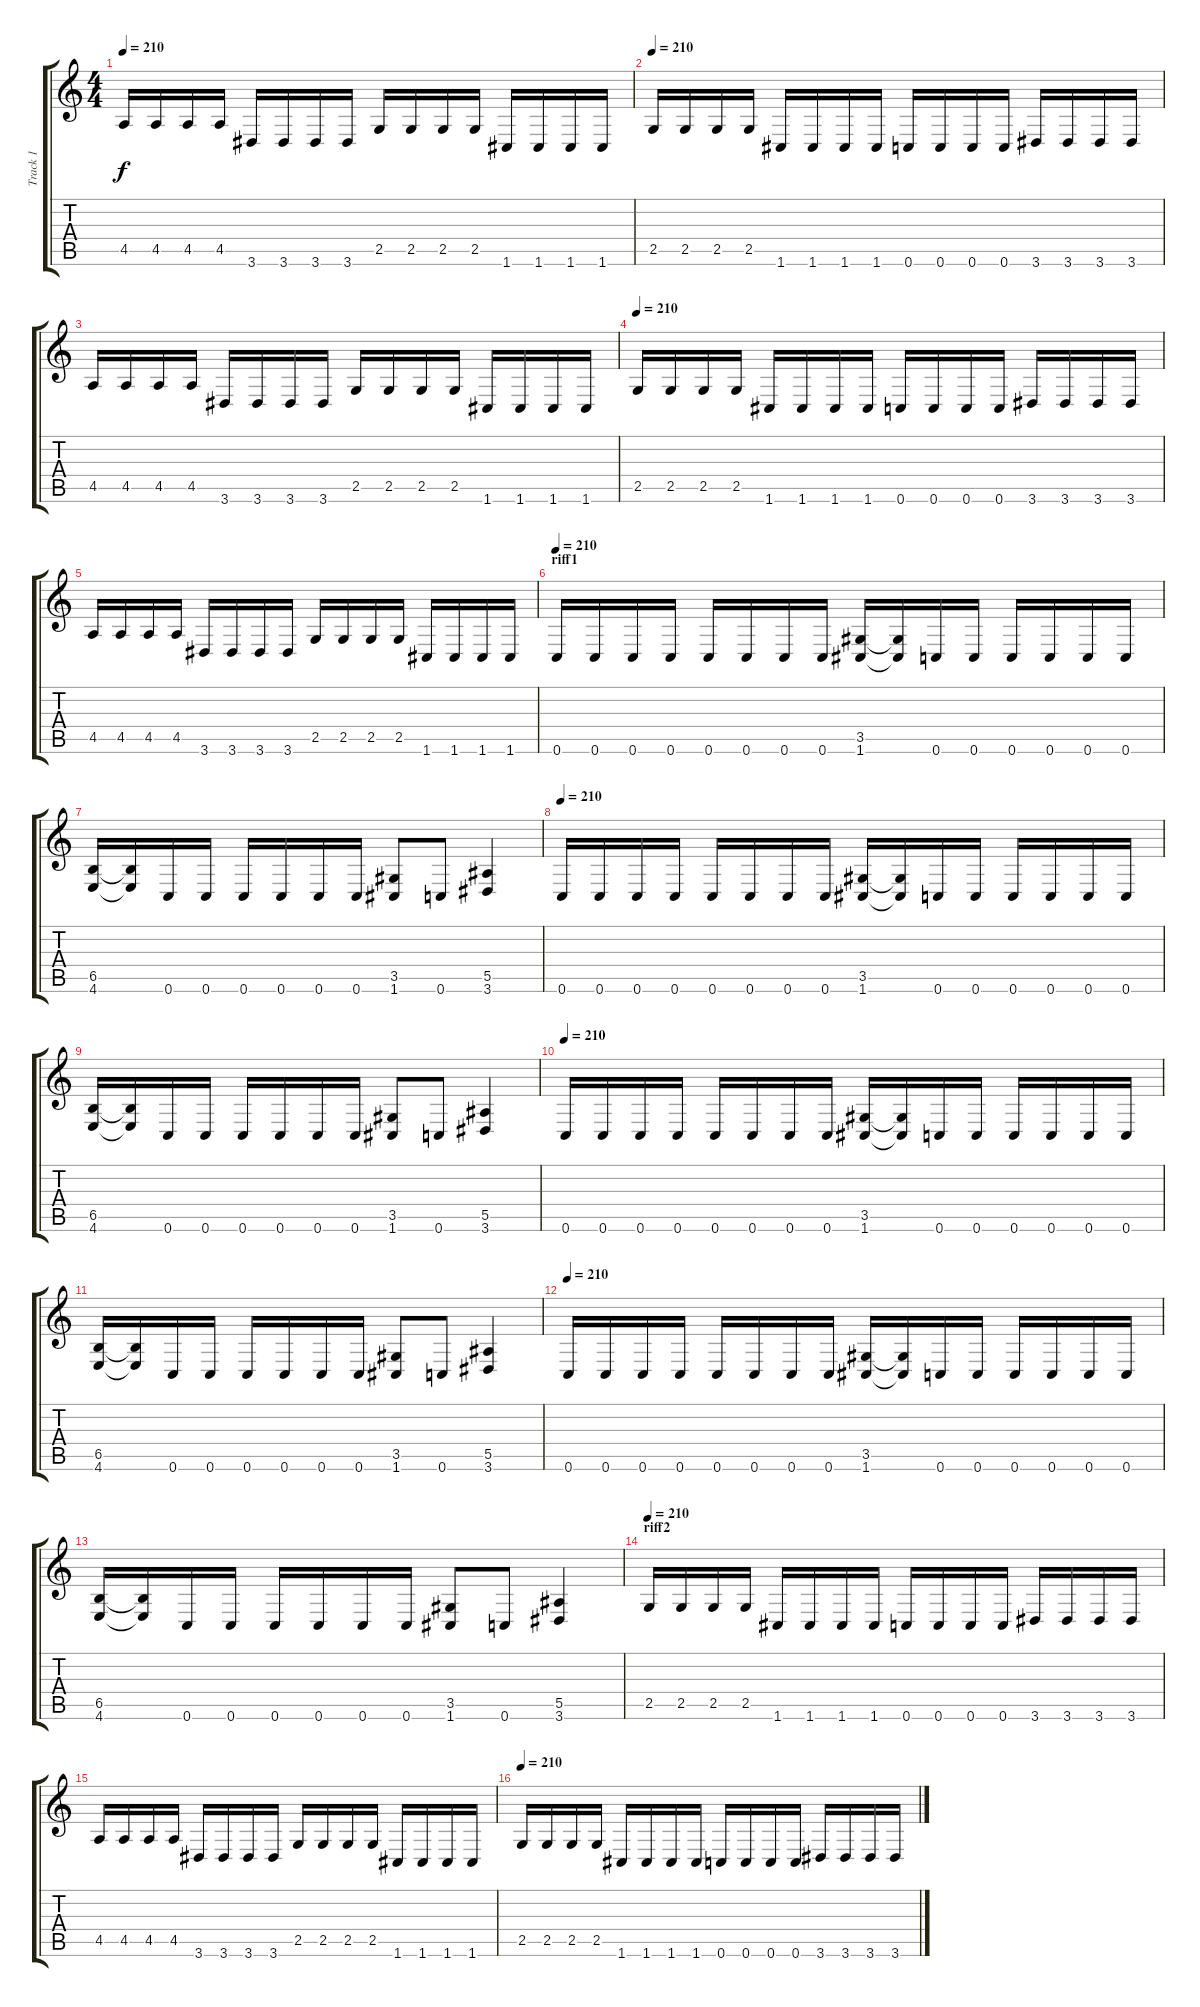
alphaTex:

\track ("Track 1" "Track 1") {instrument distortionguitar}
\staff {score tabs}
\tuning (C4 G3 Eb3 Bb2 F2 C2) {hide}
\ts (4 4)
\tempo 210
\clef g2
\ks c
4.5.16{dy f} 4.5.16 4.5.16 4.5.16 3.6.16 3.6.16 3.6.16 3.6.16 2.5.16 2.5.16 2.5.16 2.5.16 1.6.16 1.6.16 1.6.16 1.6.16 |
\tempo 210
2.5.16 2.5.16 2.5.16 2.5.16 1.6.16 1.6.16 1.6.16 1.6.16 0.6.16 0.6.16 0.6.16 0.6.16 3.6.16 3.6.16 3.6.16 3.6.16 |
4.5.16 4.5.16 4.5.16 4.5.16 3.6.16 3.6.16 3.6.16 3.6.16 2.5.16 2.5.16 2.5.16 2.5.16 1.6.16 1.6.16 1.6.16 1.6.16 |
\tempo 210
2.5.16 2.5.16 2.5.16 2.5.16 1.6.16 1.6.16 1.6.16 1.6.16 0.6.16 0.6.16 0.6.16 0.6.16 3.6.16 3.6.16 3.6.16 3.6.16 |
4.5.16 4.5.16 4.5.16 4.5.16 3.6.16 3.6.16 3.6.16 3.6.16 2.5.16 2.5.16 2.5.16 2.5.16 1.6.16 1.6.16 1.6.16 1.6.16 |
\section ("" "riff1")
\tempo 210
0.6.16{balance 0} 0.6.16 0.6.16 0.6.16 0.6.16 0.6.16 0.6.16 0.6.16 (3.5 1.6).16 (3.5{t} 1.6{t}).16 0.6.16 0.6.16 0.6.16 0.6.16 0.6.16 0.6.16 |
(6.5 4.6).16 (6.5{t} 4.6{t}).16 0.6.16 0.6.16 0.6.16 0.6.16 0.6.16 0.6.16 (3.5 1.6).8 0.6.8 (5.5 3.6).4 |
\tempo 210
0.6.16{balance 0} 0.6.16 0.6.16 0.6.16 0.6.16 0.6.16 0.6.16 0.6.16 (3.5 1.6).16 (3.5{t} 1.6{t}).16 0.6.16 0.6.16 0.6.16 0.6.16 0.6.16 0.6.16 |
(6.5 4.6).16 (6.5{t} 4.6{t}).16 0.6.16 0.6.16 0.6.16 0.6.16 0.6.16 0.6.16 (3.5 1.6).8 0.6.8 (5.5 3.6).4 |
\tempo 210
0.6.16{balance 0} 0.6.16 0.6.16 0.6.16 0.6.16 0.6.16 0.6.16 0.6.16 (3.5 1.6).16 (3.5{t} 1.6{t}).16 0.6.16 0.6.16 0.6.16 0.6.16 0.6.16 0.6.16 |
(6.5 4.6).16 (6.5{t} 4.6{t}).16 0.6.16 0.6.16 0.6.16 0.6.16 0.6.16 0.6.16 (3.5 1.6).8 0.6.8 (5.5 3.6).4 |
\tempo 210
0.6.16{balance 0} 0.6.16 0.6.16 0.6.16 0.6.16 0.6.16 0.6.16 0.6.16 (3.5 1.6).16 (3.5{t} 1.6{t}).16 0.6.16 0.6.16 0.6.16 0.6.16 0.6.16 0.6.16 |
(6.5 4.6).16 (6.5{t} 4.6{t}).16 0.6.16 0.6.16 0.6.16 0.6.16 0.6.16 0.6.16 (3.5 1.6).8 0.6.8 (5.5 3.6).4 |
\section ("" "riff2")
\tempo 210
2.5.16 2.5.16 2.5.16 2.5.16 1.6.16 1.6.16 1.6.16 1.6.16 0.6.16 0.6.16 0.6.16 0.6.16 3.6.16 3.6.16 3.6.16 3.6.16 |
4.5.16 4.5.16 4.5.16 4.5.16 3.6.16 3.6.16 3.6.16 3.6.16 2.5.16 2.5.16 2.5.16 2.5.16 1.6.16 1.6.16 1.6.16 1.6.16 |
\tempo 210
2.5.16 2.5.16 2.5.16 2.5.16 1.6.16 1.6.16 1.6.16 1.6.16 0.6.16 0.6.16 0.6.16 0.6.16 3.6.16 3.6.16 3.6.16 3.6.16
